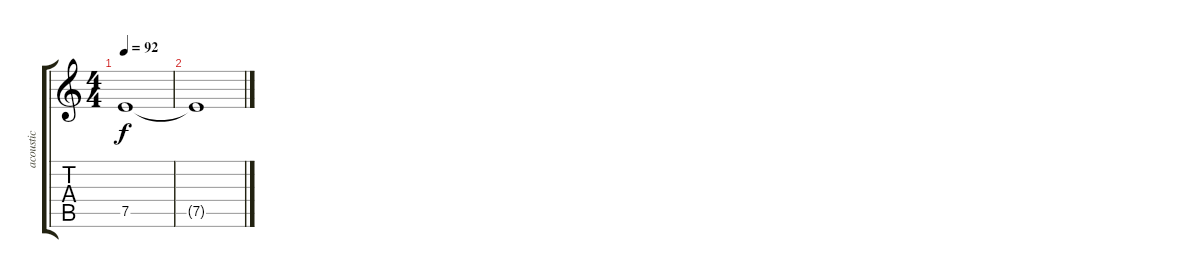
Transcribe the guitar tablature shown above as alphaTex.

\track ("acoustic" "acoustic") {instrument acousticguitarsteel}
\staff {score tabs}
\tuning (E4 B3 G3 D3 A2 D2) {hide}
\ts (4 4)
\tempo 92
\clef g2
\ks c
7.5{t}.1{dy f} |
7.5{t}.1
